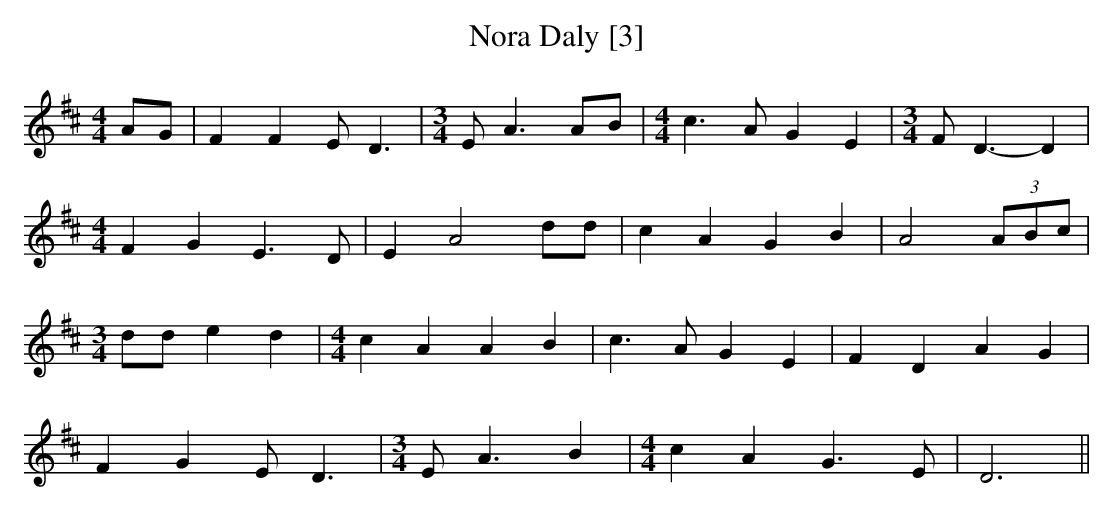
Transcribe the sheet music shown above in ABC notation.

X:1
T:Nora Daly [3]
M:4/4
L:1/8
K:D
AG|F2F2 E D3|\
M:3/4
L:1/8
E A3 AB|\
M:4/4
L:1/8
c3A G2E2|\
M:3/4
L:1/8
F D3-D2|
M:4/4
L:1/8
F2G2E3D|E2A4 dd|c2 A2G2B2|A4 (3ABc|
M:3/4
L:1/8
dd e2d2|\
M:4/4
L:1/8
c2A2A2B2|c3A G2E2|F2D2A2G2|
F2G2 ED3|\
M:3/4
L:1/8
E A3B2|\
M:4/4
L:1/8
c2A2G3E|D6||
